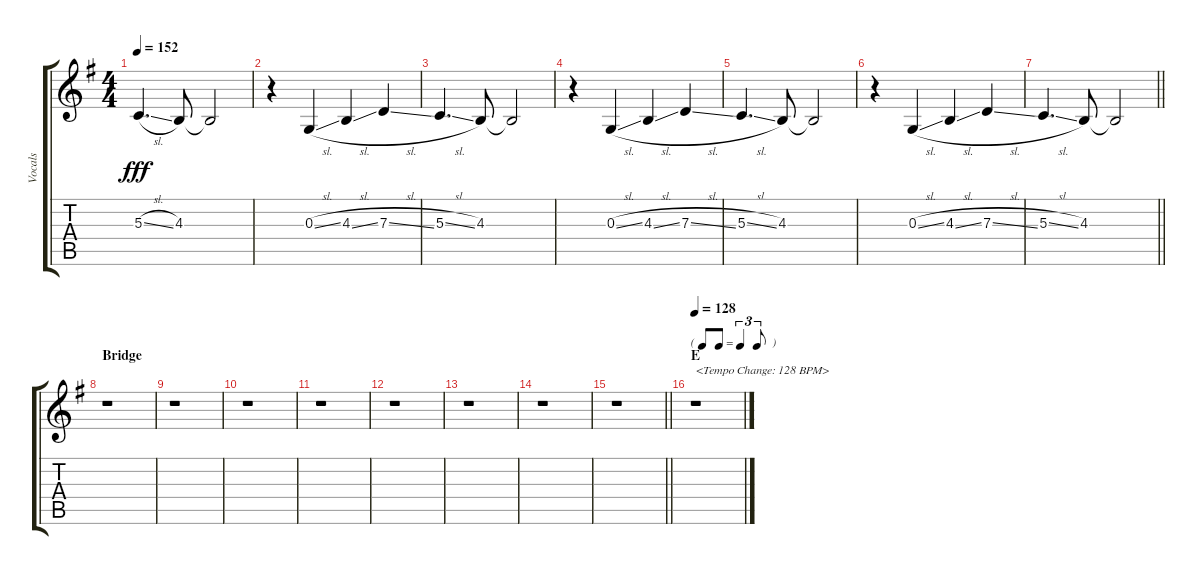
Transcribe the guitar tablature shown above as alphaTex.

\track ("Vocals" "Vocals") {instrument voiceoohs}
\staff {score tabs}
\tuning (E4 B3 G3 D3 A2 E2) {hide}
\ts (4 4)
\tempo 152
\clef g2
\ks g
5.3{sl}.4{d dy fff} 4.3.8 4.3{t}.2 |
r.4 0.3{sl}.4 4.3{sl}.4 7.3{sl}.4 |
5.3{sl}.4{d} 4.3.8 4.3{t}.2 |
r.4 0.3{sl}.4 4.3{sl}.4 7.3{sl}.4 |
5.3{sl}.4{d} 4.3.8 4.3{t}.2 |
r.4 0.3{sl}.4 4.3{sl}.4 7.3{sl}.4 |
\barLineRight lightlight
5.3{sl}.4{d} 4.3.8 4.3{t}.2 |
\section ("" "Bridge")
r.1 |
r.1 |
r.1 |
r.1 |
r.1 |
r.1 |
r.1 |
\barLineRight lightlight
r.1 |
\tf triplet8th
\section ("" "E")
\tempo 128
r.1{txt "<Tempo Change: 128 BPM>"}
